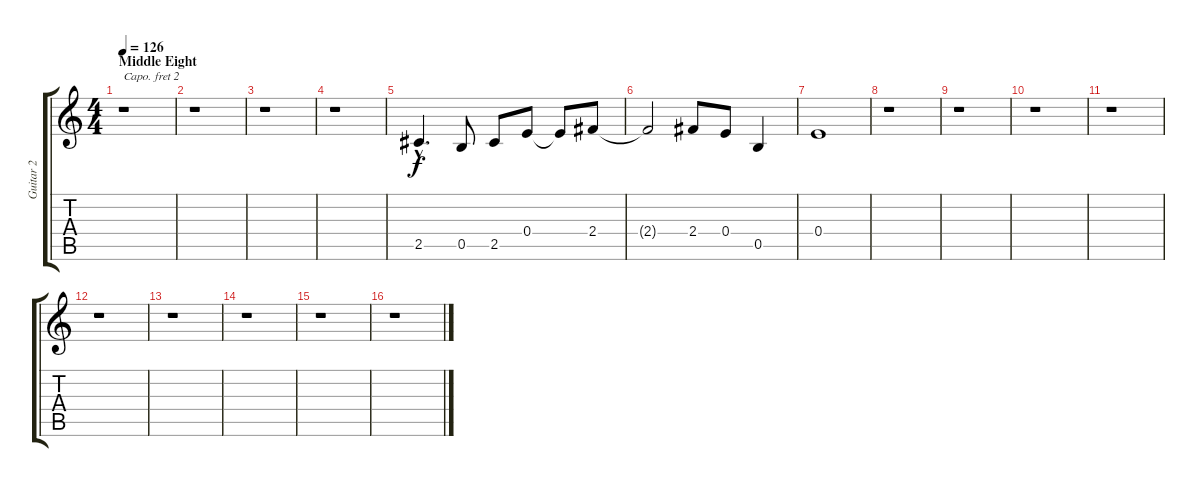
\track ("Guitar 2" "Guitar 2") {instrument overdrivenguitar}
\staff {score tabs}
\capo 2
\tuning (E4 B3 G3 D3 A2 E2) {hide}
\ts (4 4)
\section ("" "Middle Eight")
\tempo 126
\clef g2
\ks c
r.1{dy f} |
r.1 |
r.1 |
r.1 |
2.5{hac}.4{d} 0.5.8 2.5.8 0.4.8 0.4{t}.8 2.4.8 |
2.4{t}.2 2.4.8 0.4.8 0.5.4 |
0.4.1 |
r.1 |
r.1 |
r.1 |
r.1 |
r.1 |
r.1 |
r.1 |
r.1 |
r.1
